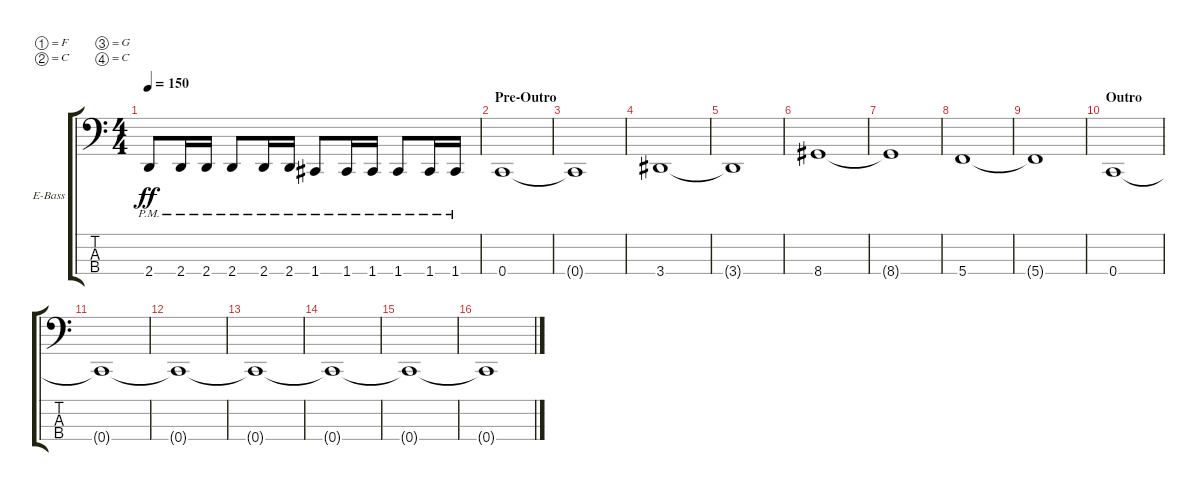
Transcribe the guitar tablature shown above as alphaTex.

\bracketExtendMode groupsimilarinstruments
\firstSystemTrackNameOrientation horizontal
\otherSystemsTrackNameOrientation horizontal
\track ("Bass" "E-Bass") {instrument electricbassfinger}
\staff {score tabs}
\tuning (F2 C2 G1 C1)
\ts (4 4)
\tempo 150
\clef f4
\ks c
2.4{pm}.8{dy ff} 2.4{pm}.16 2.4{pm}.16 2.4{pm}.8 2.4{pm}.16 2.4{pm}.16 1.4{pm}.8 1.4{pm}.16 1.4{pm}.16 1.4{pm}.8 1.4{pm}.16 1.4{pm}.16 |
\section ("" "Pre-Outro")
0.4.1 |
0.4{t}.1 |
3.4.1 |
3.4{t}.1 |
8.4.1 |
8.4{t}.1 |
5.4.1 |
5.4{t}.1 |
\section ("" "Outro")
0.4.1 |
0.4{t}.1 |
0.4{t}.1 |
0.4{t}.1 |
0.4{t}.1 |
0.4{t}.1 |
0.4{t}.1
